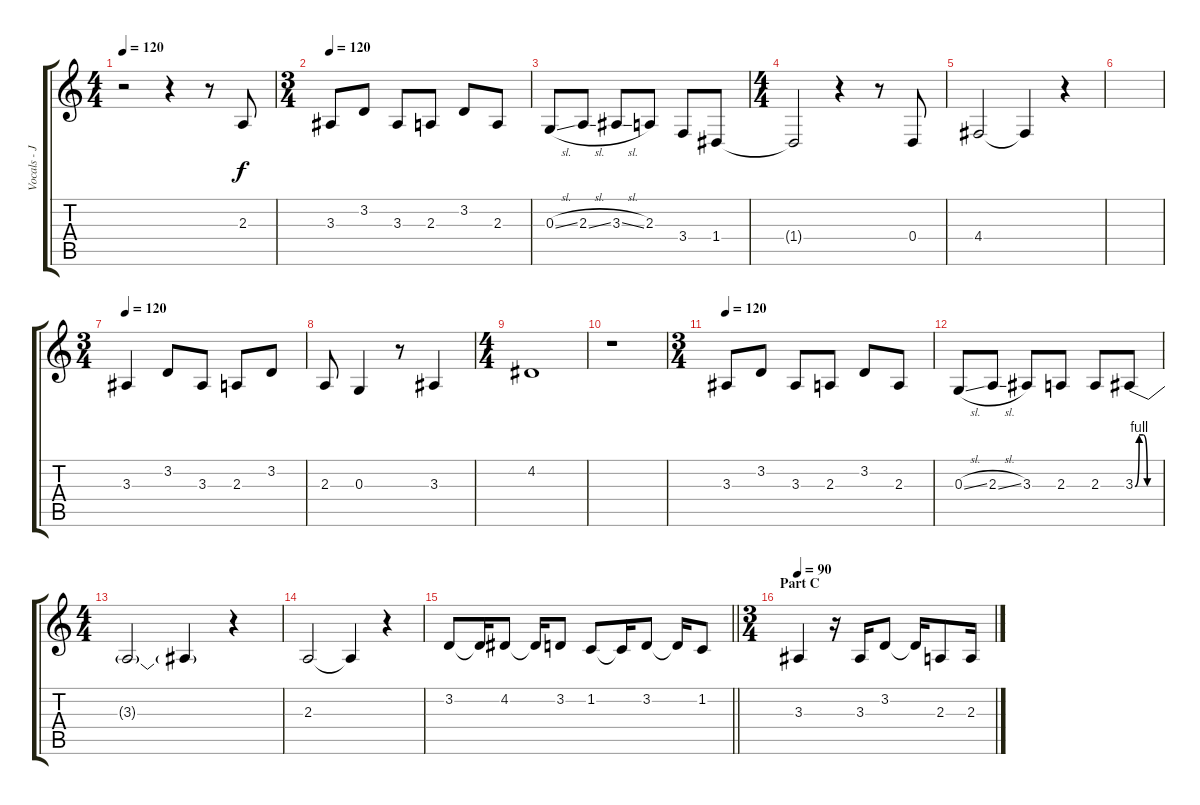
\track ("Vocals - John Frusciante" "Vocals - J") {instrument oboe}
\staff {score tabs}
\tuning (E4 B3 G3 D3 A2 E2) {hide}
\ts (4 4)
\tempo 120
\clef g2
\ks c
r.2{dy f} r.4 r.8 2.3.8 |
\ts (3 4)
\tempo 120
3.3.8 3.2.8 3.3.8 2.3.8 3.2.8 2.3.8 |
0.3{sl}.8 2.3{sl}.8 3.3{sl}.8 2.3.8 3.4.8 1.4.8 |
\ts (4 4)
1.4{t}.2 r.4 r.8 0.4.8 |
4.4.2 4.4{t}.4 r.4 |
|
\ts (3 4)
\tempo 120
3.3.4 3.2.8 3.3.8 2.3.8 3.2.8 |
2.3.8 0.3.4 r.8 3.3.4 |
\ts (4 4)
4.2.1 |
r.1 |
\ts (3 4)
\tempo 120
3.3.8 3.2.8 3.3.8 2.3.8 3.2.8 2.3.8 |
0.3{sl}.8 2.3{sl}.8 3.3.8 2.3.8 2.3.8 3.3{be (custom 0 0 10 4 20 4 30 0 60 0)}.8 |
\ts (4 4)
3.3{t}.2 3.3{t}.4 r.4 |
2.3.2 2.3{t}.4 r.4 |
\barLineRight lightlight
3.2.8 3.2{t}.16 4.2.8 4.2{t}.16 3.2.8 1.2.8 1.2{t}.16 3.2.8 3.2{t}.16 1.2.8 |
\ts (3 4)
\section ("" "Part C")
\tempo 90
3.3.4 r.16 3.3.16 3.2.8 3.2{t}.16 2.3.8 2.3.16
